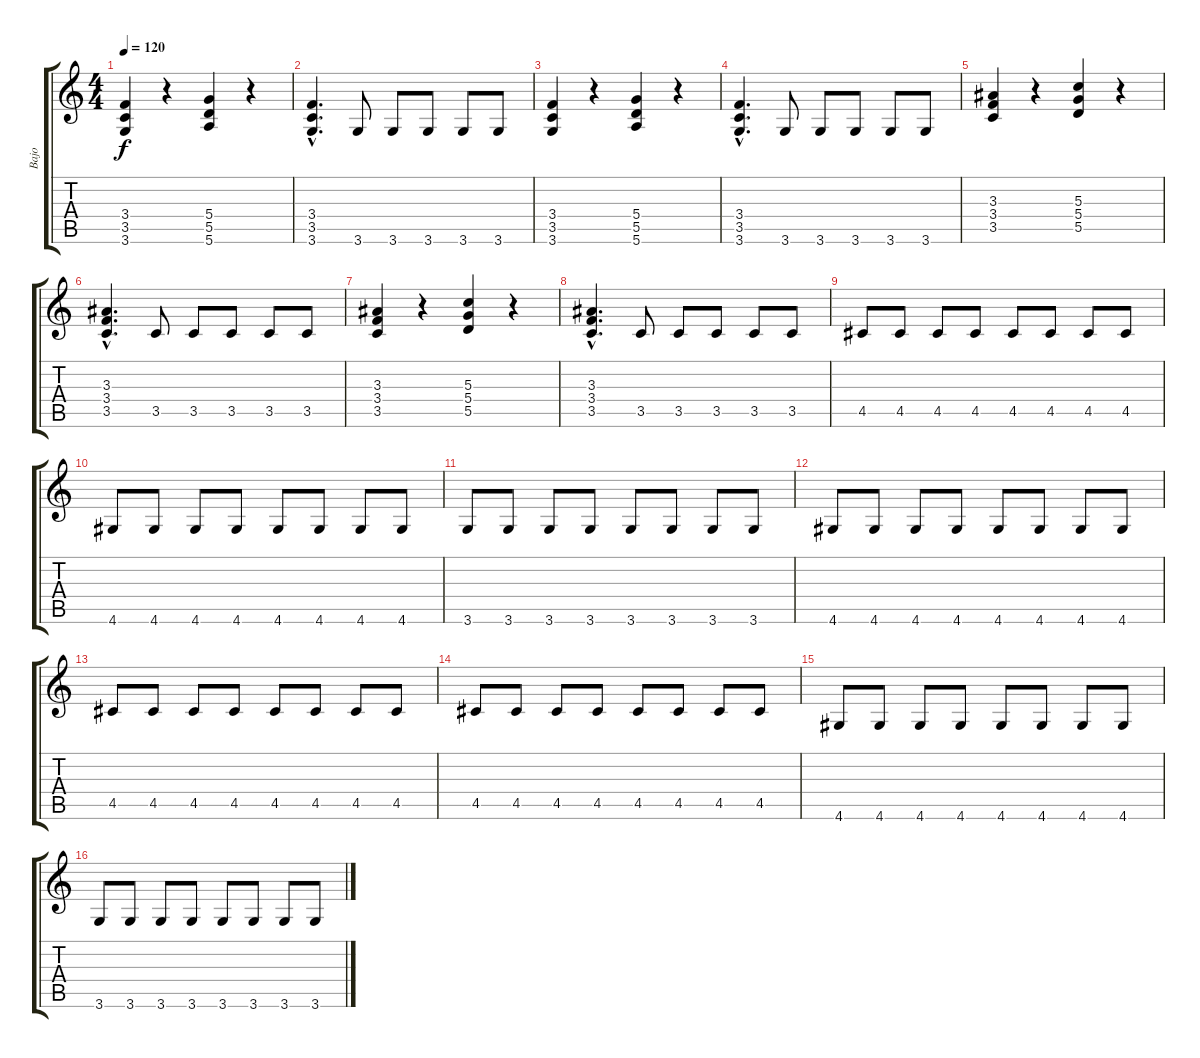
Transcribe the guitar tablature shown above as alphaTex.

\track ("Bajo" "Bajo") {instrument electricbassfinger}
\staff {score tabs}
\tuning (E4 B3 G3 D3 A2 E2) {hide}
\ts (4 4)
\tempo 120
\clef g2
\ks c
(3.4 3.5 3.6).4{dy f} r.4 (5.4 5.5 5.6).4 r.4 |
(3.4{hac} 3.5{hac} 3.6{hac}).4{d} 3.6.8 3.6.8 3.6.8 3.6.8 3.6.8 |
(3.4 3.5 3.6).4 r.4 (5.4 5.5 5.6).4 r.4 |
(3.4{hac} 3.5{hac} 3.6{hac}).4{d} 3.6.8 3.6.8 3.6.8 3.6.8 3.6.8 |
(3.3 3.4 3.5).4 r.4 (5.3 5.4 5.5).4 r.4 |
(3.3{hac} 3.4{hac} 3.5{hac}).4{d} 3.5.8 3.5.8 3.5.8 3.5.8 3.5.8 |
(3.3 3.4 3.5).4 r.4 (5.3 5.4 5.5).4 r.4 |
(3.3{hac} 3.4{hac} 3.5{hac}).4{d} 3.5.8 3.5.8 3.5.8 3.5.8 3.5.8 |
4.5.8 4.5.8 4.5.8 4.5.8 4.5.8 4.5.8 4.5.8 4.5.8 |
4.6.8 4.6.8 4.6.8 4.6.8 4.6.8 4.6.8 4.6.8 4.6.8 |
3.6.8 3.6.8 3.6.8 3.6.8 3.6.8 3.6.8 3.6.8 3.6.8 |
4.6.8 4.6.8 4.6.8 4.6.8 4.6.8 4.6.8 4.6.8 4.6.8 |
4.5.8 4.5.8 4.5.8 4.5.8 4.5.8 4.5.8 4.5.8 4.5.8 |
4.5.8 4.5.8 4.5.8 4.5.8 4.5.8 4.5.8 4.5.8 4.5.8 |
4.6.8 4.6.8 4.6.8 4.6.8 4.6.8 4.6.8 4.6.8 4.6.8 |
3.6.8 3.6.8 3.6.8 3.6.8 3.6.8 3.6.8 3.6.8 3.6.8
